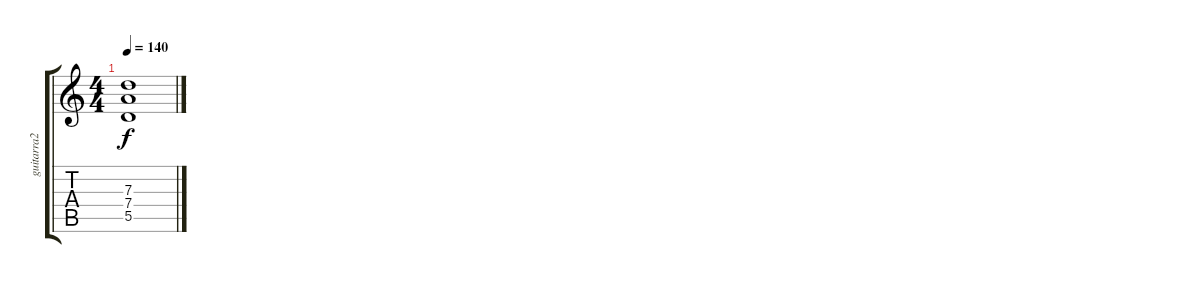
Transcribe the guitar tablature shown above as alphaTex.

\track ("guitarra2" "guitarra2") {instrument distortionguitar}
\staff {score tabs}
\tuning (E4 B3 G3 D3 A2 E2) {hide}
\ts (4 4)
\tempo 140
\clef g2
\ks c
(7.3{t} 7.4{t} 5.5{t}).1{dy f}
